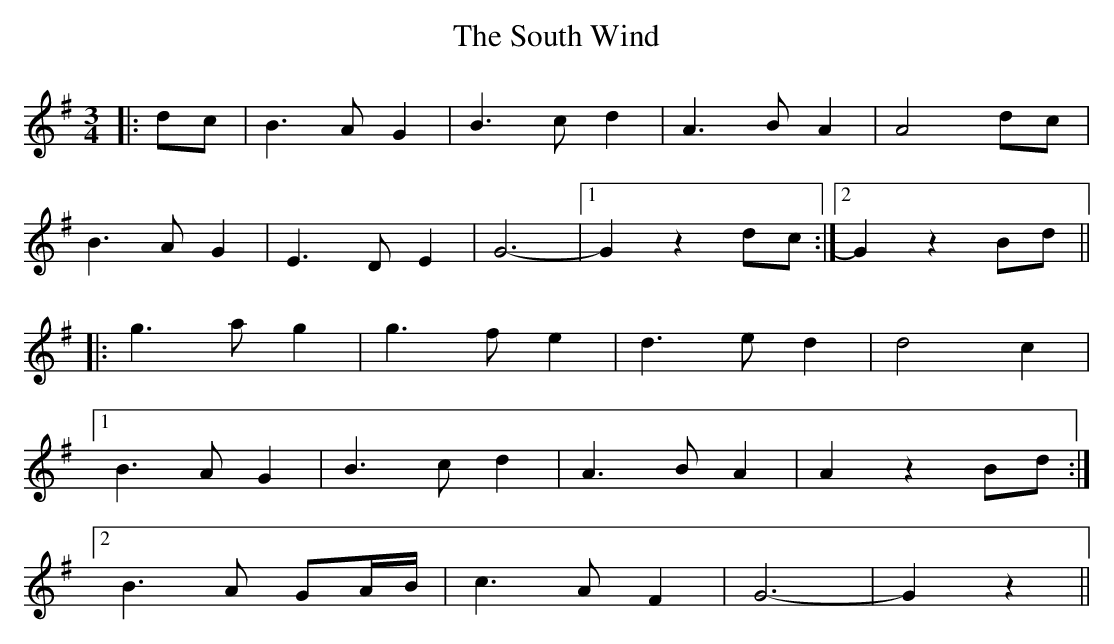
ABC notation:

X:1
T: The South Wind
M: 3/4
L: 1/8
K: Gmaj
|:dc|B3A G2|B3c d2|A3B A2|A4 dc|
B3A G2|E3D E2|G6-|1 G2 z2 dc:|2 G2 z2 Bd||
|:g3a g2|g3f e2|d3e d2|d4 c2|
[1 B3A G2|B3c d2|A3B A2|A2 z2 Bd:|
[2 B3A GA/B/|c3A F2|G6-|G2 z2||
